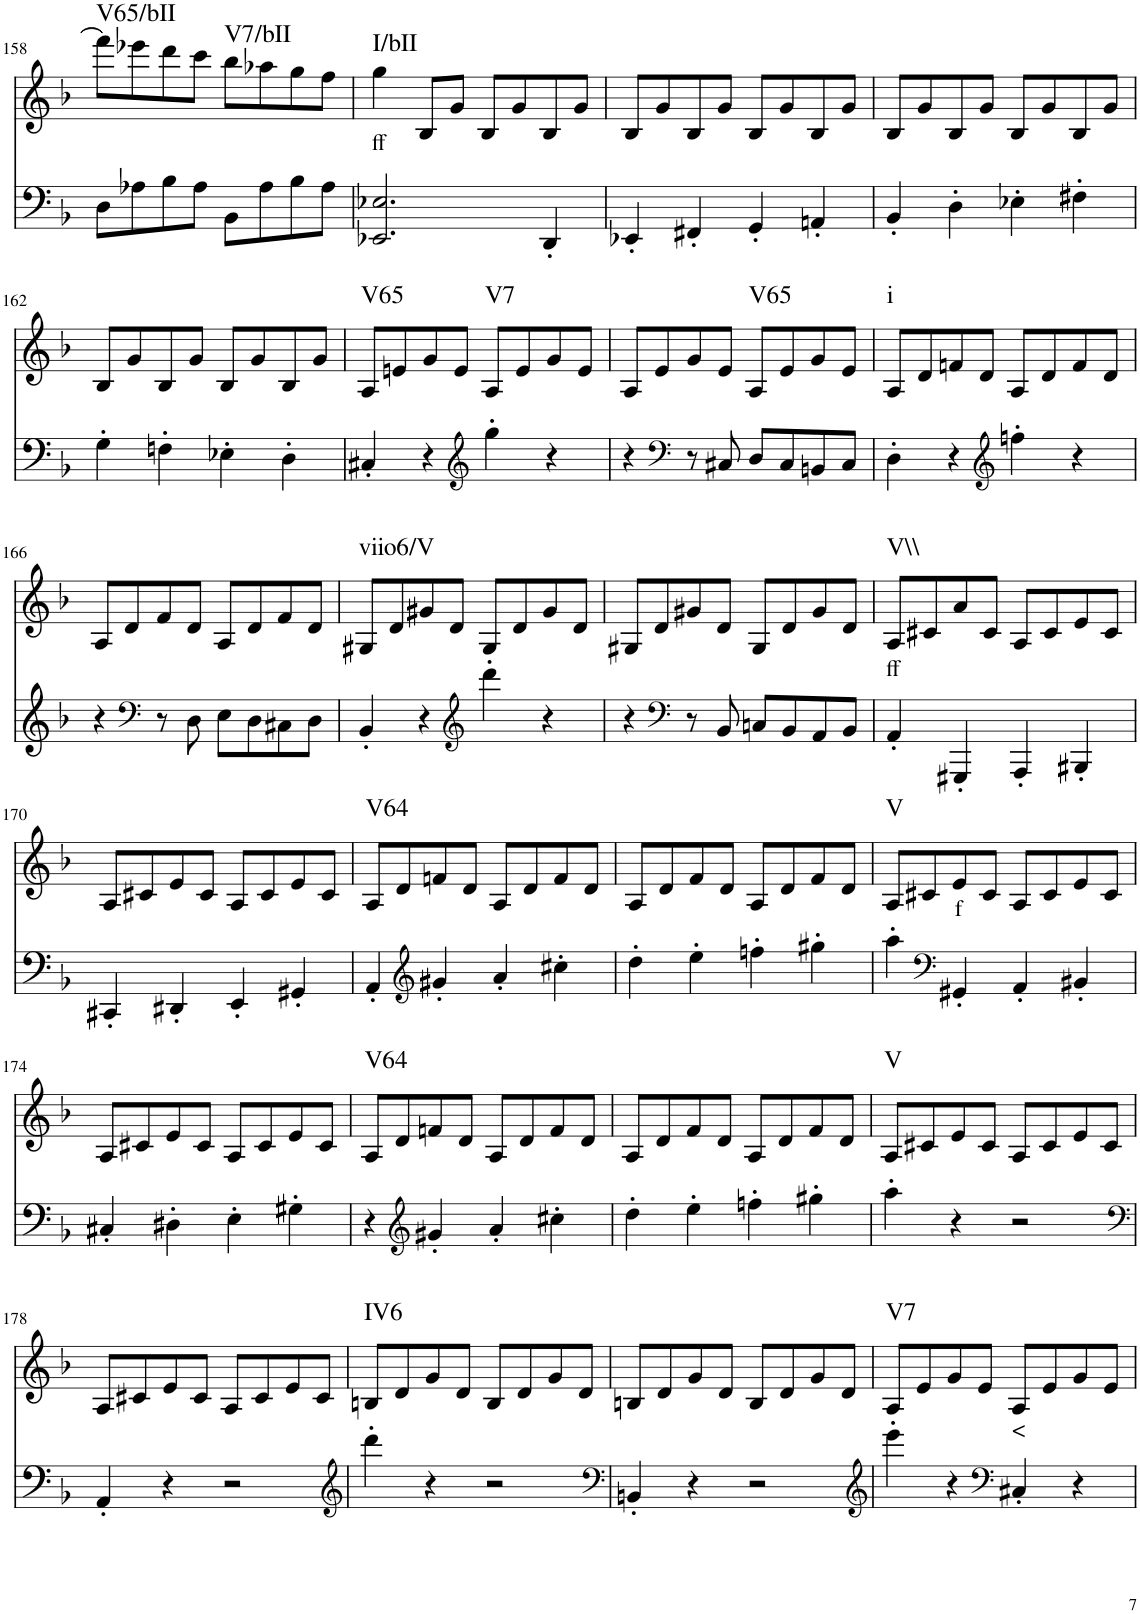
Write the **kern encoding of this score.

**kern	**kern	**text	**harte
*part2	*part1	*part1	*part1
*staff2	*staff1	*staff1	*
*I"piano	*I"piano	*	*
*I'Pno	*I'Pno	*	*
!!LO:PB:g=z
*clefF4	*clefG2	*	*
*k[b-]	*k[b-]	*	*
*M4/4	*M4/4	*	*
=158	=158	=158	=158
!	!	!	!LO:H:kt=V65/bII
8D\L	8fff\L]	.	N
8A-X\	8eee-X\	.	.
8B-\	8ddd\	.	.
8A-\J	8ccc\J	.	.
!	!	!	!LO:H:kt=V7/bII
8BB-\L	8bb-\L	.	N
8A-\	8aa-X\	.	.
8B-\	8gg\	.	.
8A-\J	8ff\J	.	.
=159	=159	=159	=159
!	!	!LO:LY:b	!LO:H:kt=I/bII
2.EE-X/ 2.E-X/	4gg\	ff	N
.	8B-/L	.	.
.	8g/J	.	.
.	8B-/L	.	.
.	8g/	.	.
4DD'/	8B-/	.	.
.	8g/J	.	.
=160	=160	=160	=160
4EE-X'/	8B-/L	.	.
.	8g/	.	.
4FF#X'/	8B-/	.	.
.	8g/J	.	.
4GG'/	8B-/L	.	.
.	8g/	.	.
4AAn'/	8B-/	.	.
.	8g/J	.	.
=161	=161	=161	=161
4BB-'/	8B-/L	.	.
.	8g/	.	.
4D'\	8B-/	.	.
.	8g/J	.	.
4E-X'\	8B-/L	.	.
.	8g/	.	.
4F#X'\	8B-/	.	.
.	8g/J	.	.
!!LO:LB:g=z
=162	=162	=162	=162
4G'\	8B-/L	.	.
.	8g/	.	.
4Fn'\	8B-/	.	.
.	8g/J	.	.
4E-X'\	8B-/L	.	.
.	8g/	.	.
4D'\	8B-/	.	.
.	8g/J	.	.
=163	=163	=163	=163
!	!	!	!LO:H:kt=V65
4C#X'/	8A/L	.	N
.	8en/	.	.
4r	8g/	.	.
.	8e/J	.	.
*clefG2	*	*	*
!	!	!	!LO:H:kt=V7
4gg'\	8A/L	.	N
.	8e/	.	.
4r	8g/	.	.
.	8e/J	.	.
=164	=164	=164	=164
4r	8A/L	.	.
.	8e/	.	.
*clefF4	*	*	*
8r	8g/	.	.
8C#X/	8e/J	.	.
!	!	!	!LO:H:kt=V65
8D/L	8A/L	.	N
8C#/	8e/	.	.
8BBn/	8g/	.	.
8C#/J	8e/J	.	.
=165	=165	=165	=165
!	!	!	!LO:H:kt=i
4D'\	8A/L	.	N
.	8d/	.	.
4r	8fn/	.	.
.	8d/J	.	.
*clefG2	*	*	*
4ffn'\	8A/L	.	.
.	8d/	.	.
4r	8f/	.	.
.	8d/J	.	.
!!LO:LB:g=z
=166	=166	=166	=166
4r	8A/L	.	.
.	8d/	.	.
*clefF4	*	*	*
8r	8f/	.	.
8D\	8d/J	.	.
8E\L	8A/L	.	.
8D\	8d/	.	.
8C#X\	8f/	.	.
8D\J	8d/J	.	.
=167	=167	=167	=167
!	!	!	!LO:H:kt=viio6/V
4BB-'/	8G#X/L	.	N
.	8d/	.	.
4r	8g#X/	.	.
.	8d/J	.	.
*clefG2	*	*	*
4ddd'\	8G#/L	.	.
.	8d/	.	.
4r	8g#/	.	.
.	8d/J	.	.
=168	=168	=168	=168
4r	8G#X/L	.	.
.	8d/	.	.
*clefF4	*	*	*
8r	8g#X/	.	.
8BB-/	8d/J	.	.
8Cn/L	8G#/L	.	.
8BB-/	8d/	.	.
8AA/	8g#/	.	.
8BB-/J	8d/J	.	.
=169	=169	=169	=169
!	!	!LO:LY:b	!LO:H:kt=V\\
4AA'/	8A/L	ff	N
.	8c#X/	.	.
4GGG#X'/	8a/	.	.
.	8c#/J	.	.
4AAA'/	8A/L	.	.
.	8c#/	.	.
4BBB#X'/	8e/	.	.
.	8c#/J	.	.
!!LO:LB:g=z
=170	=170	=170	=170
4CC#X'/	8A/L	.	.
.	8c#X/	.	.
4DD#X'/	8e/	.	.
.	8c#/J	.	.
4EE'/	8A/L	.	.
.	8c#/	.	.
4GG#X'/	8e/	.	.
.	8c#/J	.	.
=171	=171	=171	=171
!	!	!	!LO:H:kt=V64
4AA'/	8A/L	.	N
.	8d/	.	.
*clefG2	*	*	*
4g#X'/	8fn/	.	.
.	8d/J	.	.
4a'/	8A/L	.	.
.	8d/	.	.
4cc#X'\	8f/	.	.
.	8d/J	.	.
=172	=172	=172	=172
4dd'\	8A/L	.	.
.	8d/	.	.
4ee'\	8f/	.	.
.	8d/J	.	.
4ffn'\	8A/L	.	.
.	8d/	.	.
4gg#X'\	8f/	.	.
.	8d/J	.	.
=173	=173	=173	=173
!	!	!	!LO:H:kt=V
4aa'\	8A/L	.	N
.	8c#X/	.	.
*clefF4	*	*	*
!	!	!LO:LY:b	!
4GG#X'/	8e/	f	.
.	8c#/J	.	.
4AA'/	8A/L	.	.
.	8c#/	.	.
4BB#X'/	8e/	.	.
.	8c#/J	.	.
!!LO:LB:g=z
=174	=174	=174	=174
4C#X'/	8A/L	.	.
.	8c#X/	.	.
4D#X'\	8e/	.	.
.	8c#/J	.	.
4E'\	8A/L	.	.
.	8c#/	.	.
4G#X'\	8e/	.	.
.	8c#/J	.	.
=175	=175	=175	=175
!	!	!	!LO:H:kt=V64
4r	8A/L	.	N
.	8d/	.	.
*clefG2	*	*	*
4g#X'/	8fn/	.	.
.	8d/J	.	.
4a'/	8A/L	.	.
.	8d/	.	.
4cc#X'\	8f/	.	.
.	8d/J	.	.
=176	=176	=176	=176
4dd'\	8A/L	.	.
.	8d/	.	.
4ee'\	8f/	.	.
.	8d/J	.	.
4ffn'\	8A/L	.	.
.	8d/	.	.
4gg#X'\	8f/	.	.
.	8d/J	.	.
=177	=177	=177	=177
!	!	!	!LO:H:kt=V
4aa'\	8A/L	.	N
.	8c#X/	.	.
4r	8e/	.	.
.	8c#/J	.	.
2r	8A/L	.	.
.	8c#/	.	.
.	8e/	.	.
.	8c#/J	.	.
!!LO:LB:g=z
=178	=178	=178	=178
*clefF4	*	*	*
4AA'/	8A/L	.	.
.	8c#X/	.	.
4r	8e/	.	.
.	8c#/J	.	.
2r	8A/L	.	.
.	8c#/	.	.
.	8e/	.	.
.	8c#/J	.	.
=179	=179	=179	=179
*clefG2	*	*	*
!	!	!	!LO:H:kt=IV6
4ddd'\	8Bn/L	.	N
.	8d/	.	.
4r	8g/	.	.
.	8d/J	.	.
2r	8B/L	.	.
.	8d/	.	.
.	8g/	.	.
.	8d/J	.	.
=180	=180	=180	=180
*clefF4	*	*	*
4BBn'/	8Bn/L	.	.
.	8d/	.	.
4r	8g/	.	.
.	8d/J	.	.
2r	8B/L	.	.
.	8d/	.	.
.	8g/	.	.
.	8d/J	.	.
=181	=181	=181	=181
*clefG2	*	*	*
!	!	!	!LO:H:kt=V7
4eee'\	8A/L	.	N
.	8e/	.	.
4r	8g/	.	.
.	8e/J	.	.
*clefF4	*	*	*
!	!	!LO:LY:b	!
4C#X'/	8A/L	<	.
.	8e/	.	.
4r	8g/	.	.
.	8e/J	.	.
=	=	=	=
*-	*-	*-	*-
